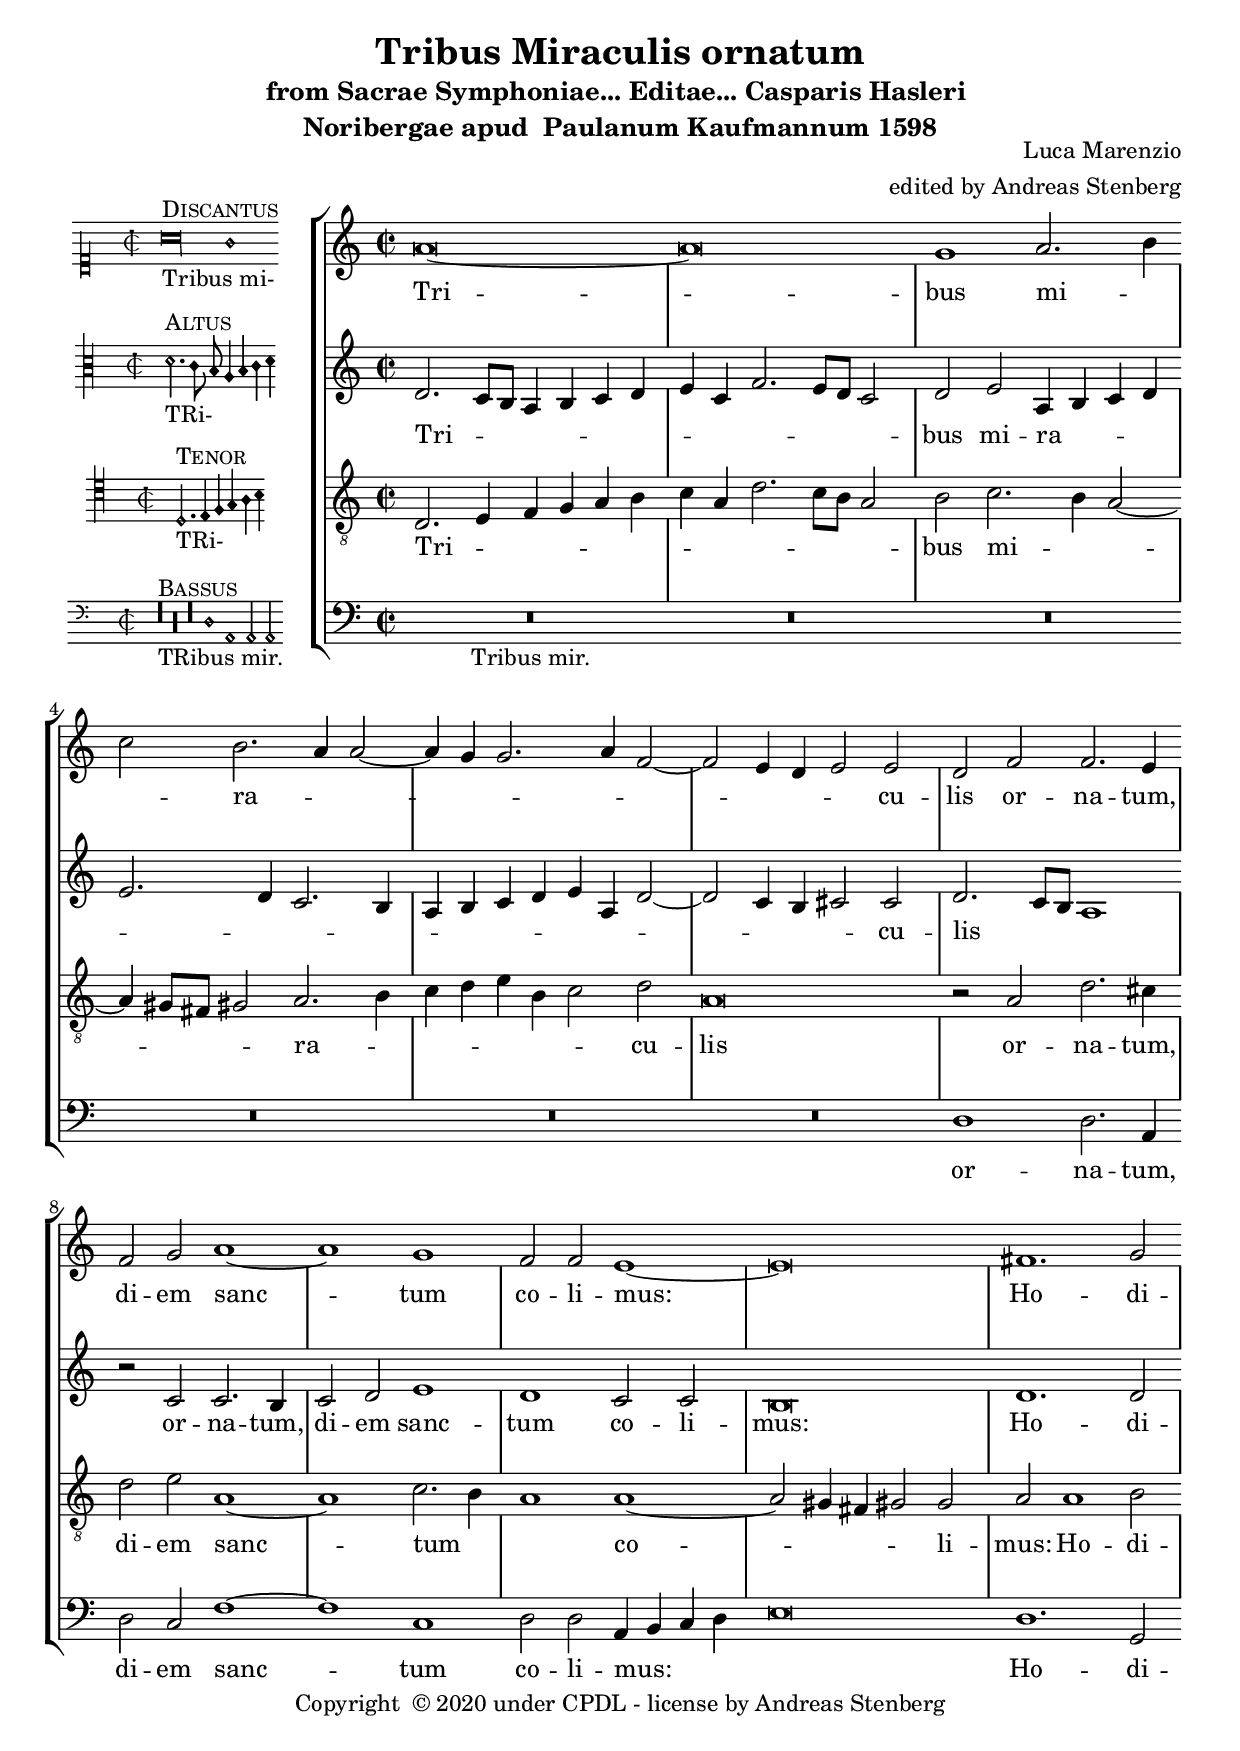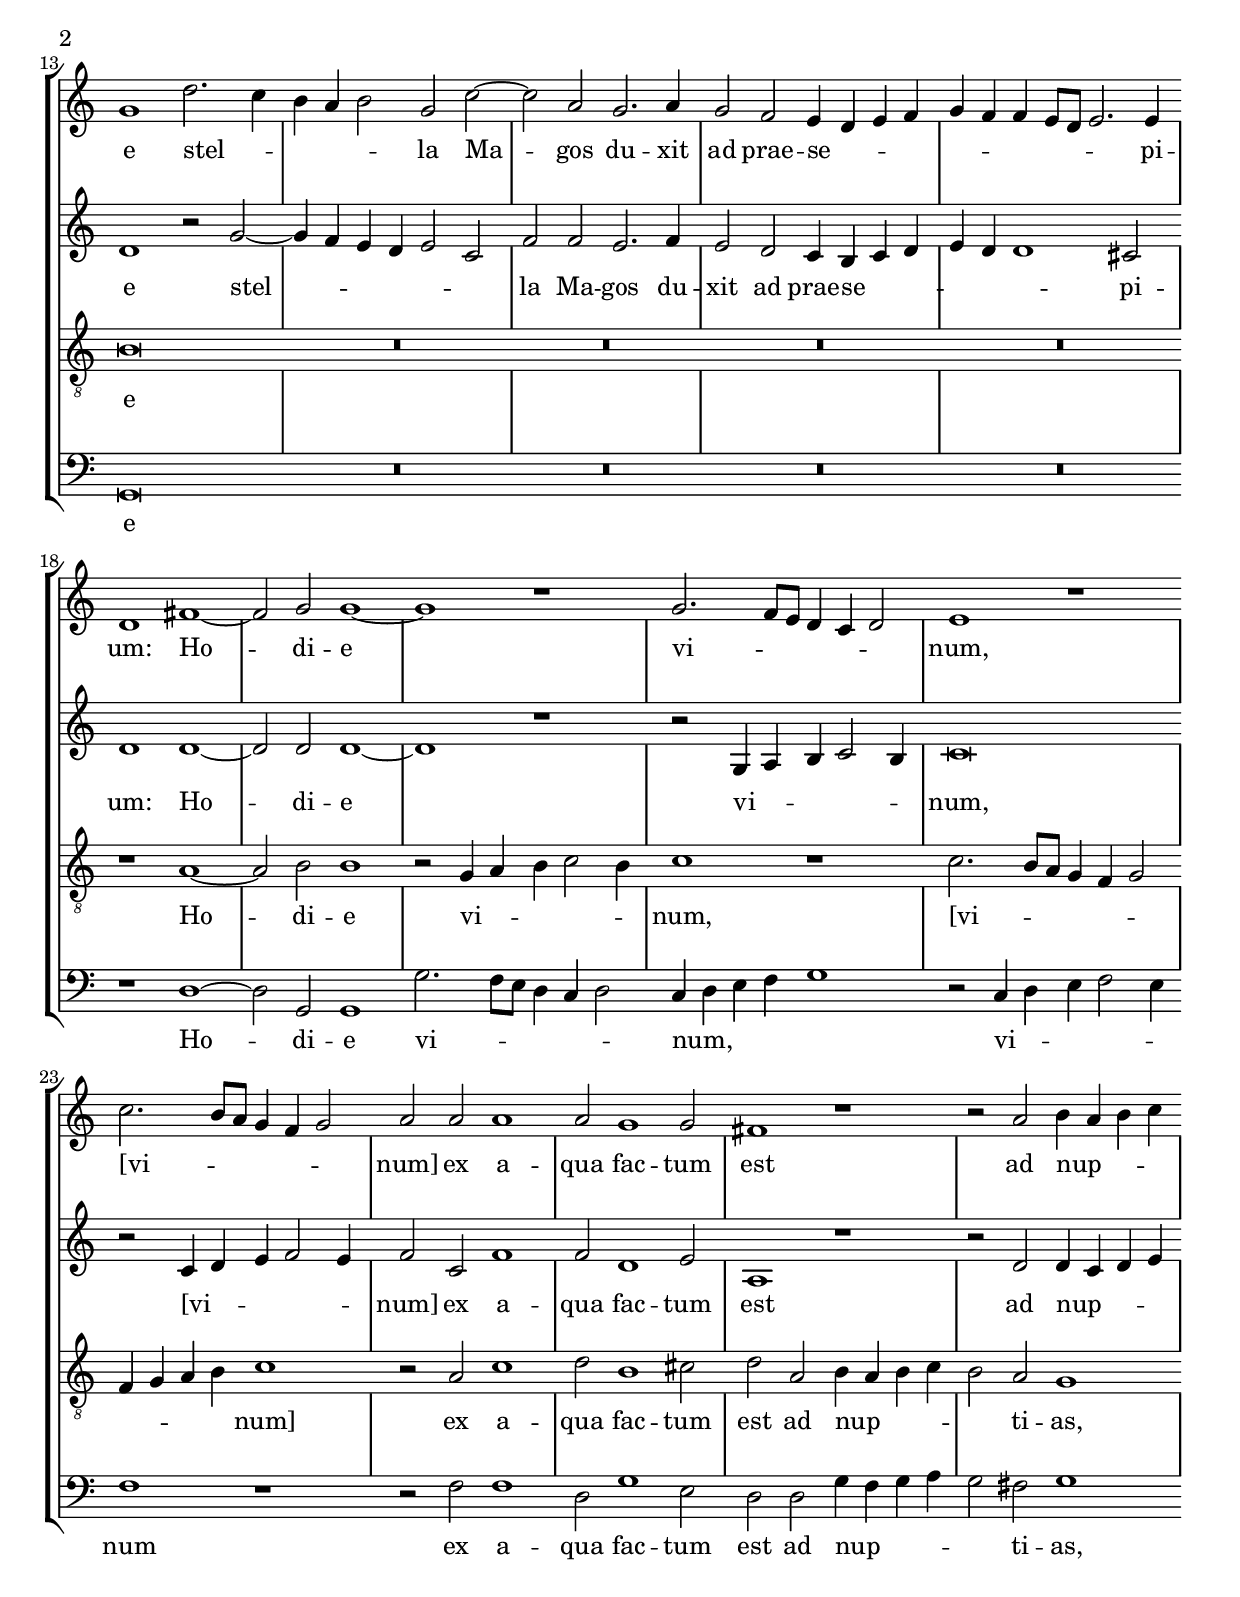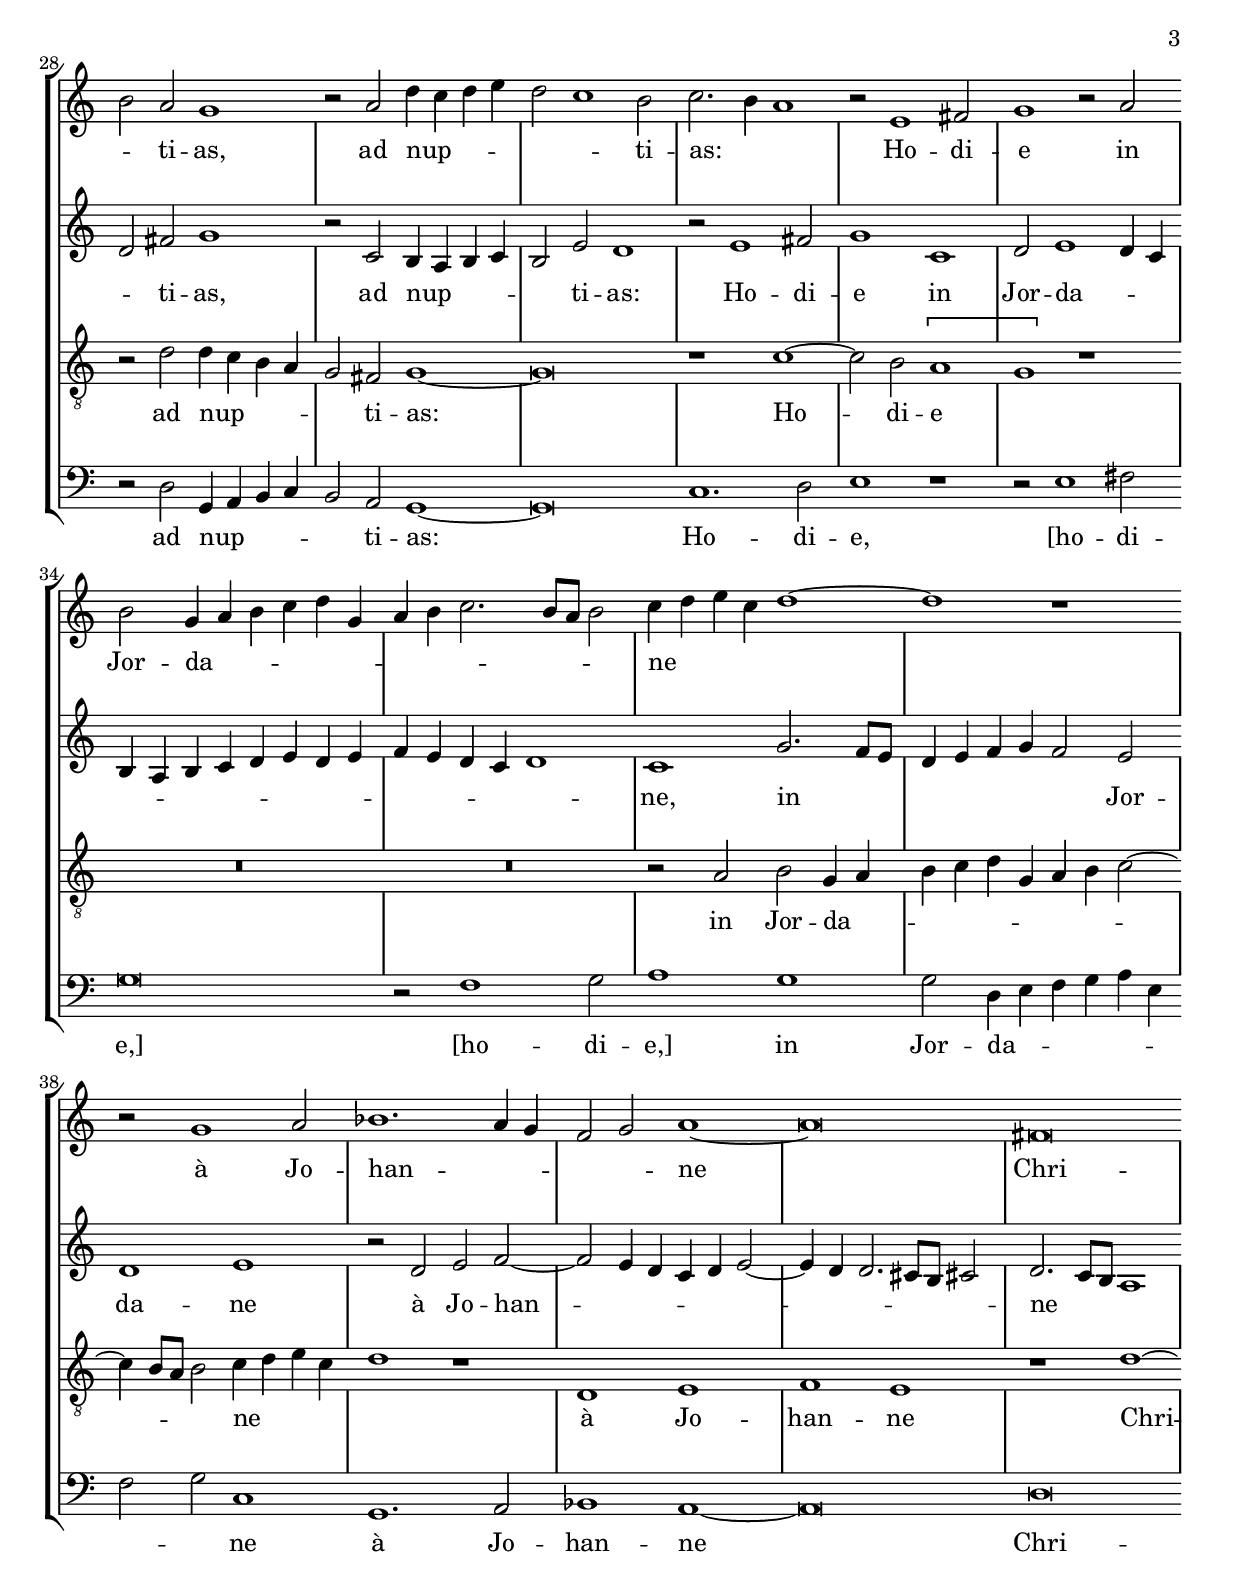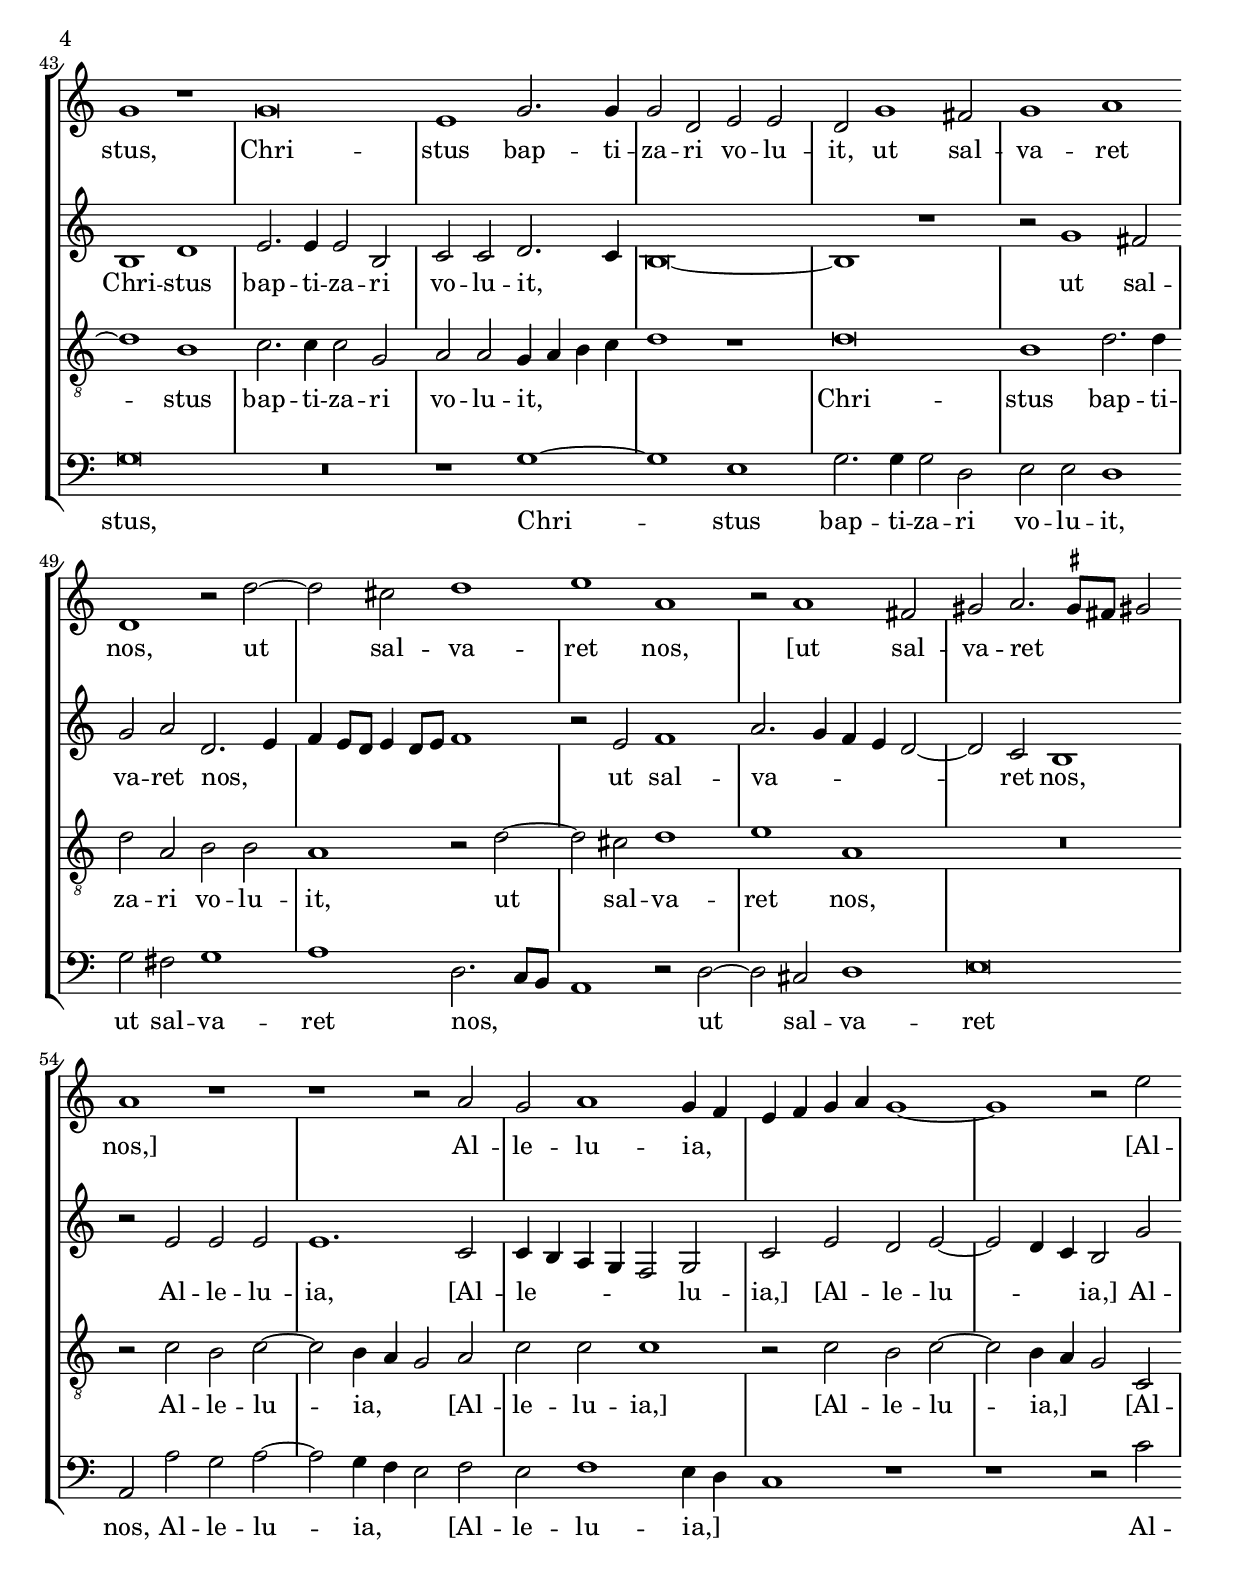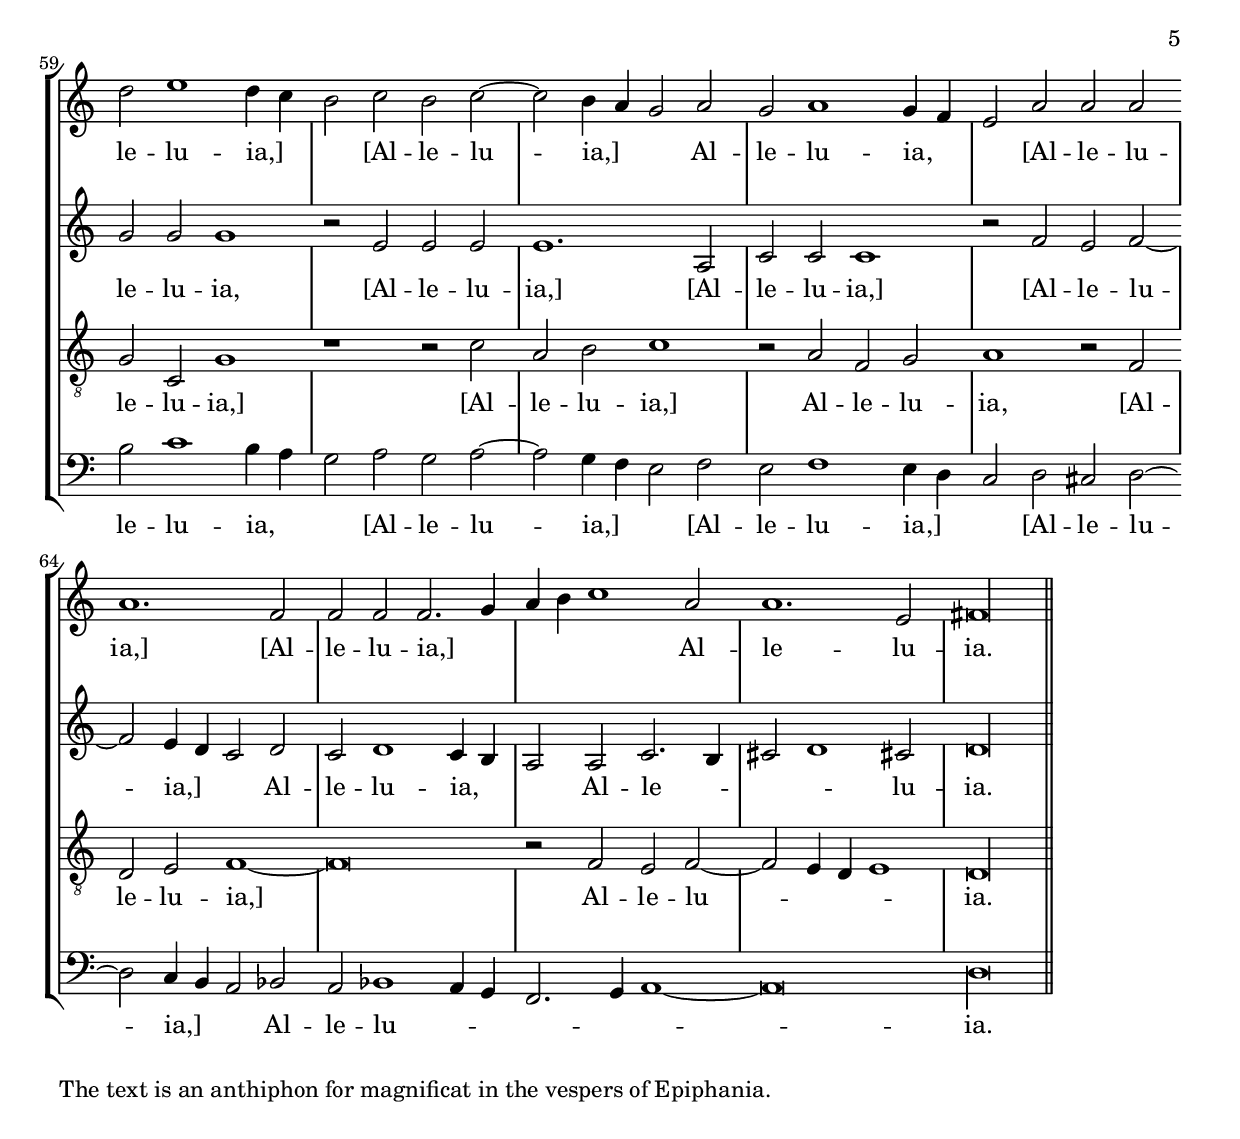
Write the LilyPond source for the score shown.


%%%%%%%%%%%%%%%%%%%%%%%%%%%%%%%%%%%%%%%%%%%%%%%%%%%%%%%%%%%%%%%%%%%
% This is a template based on the usual four part choir templater %
% where the voices have common lyrics at the the start but split  %
% to separate lyrics after a while.				  %
% This template is modyfied by AS from the one in the lilypond    %
% documentation.						  %
% This template is to be used for instance for fairly simple      %
% settings where the stanzas are set homophonicaly but twhere the %
% Chorus contains polyphony that require separate underlay for    %
% the different voices.						  %
%%%%%%%%%%%%%%%%%%%%%%%%%%%%%%%%%%%%%%%%%%%%%%%%%%%%%%%%%%%%%%%%%%%
\version "2.18.0"
\include "deutsch.ly"
ficta = \once \set suggestAccidentals =##t
\header {
  title =  \markup {
    \center-column {
    "Tribus Miraculis ornatum"
    \vspace #0.5
    }
  }
  subtitle = \markup { \center-column {"from Sacrae Symphoniae... Editae... Casparis Hasleri "
                                       "Noribergae apud  Paulanum Kaufmannum 1598" } }
%  subsubtitle = "à 4. (Transposed down a major third.)"
  composer = "Luca Marenzio"
  arranger = "edited by Andreas Stenberg"
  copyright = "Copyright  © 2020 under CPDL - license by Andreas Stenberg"

}
global = {
  \key c \major
}

sopMusic = \relative c'' {

  \set Score.tempoHideNote = ##t
  \tempo 2 = 86
  \time 2/2
  \set Timing.measureLength = #(ly:make-moment 4/2)
  \override Staff.BarLine.transparent = ##t
 a\breve~
 a\breve
 g1 a2.( h4
 c2) h2.( a4 a2~
 a4 g4 g2. a4 f2~
 f2 e4 d4 e2) e2						%% end of first line in orig.
 d2 f2 f2. e4
 f2 g2 a1~
 a1 g1
 f2 f2 e1~
 e\breve
 fis1. g2
 g1 d'2.( c4
 h4 a4 h2) g2 c2~
 c2 a2 g2. a4							%5 end of second line (last on first page).
 g2 f2 e4( d4 e4 f4
 g4 f4 f4 e8 d8 e2.) e4
 d1 fis1~
 fis2 g2 g1~
 g1 r1
 g2.( f8 e8 d4 c4 d2)
 e1 r1 								%% end of third line (first on second page).
 c'2.( h8 a8 g4 f4 g2)
 a2 a2 a1
 a2 g1 g2
 fis1 r1
 r2 a2 h4( a4 h4 c4
 h2) a2 g1
 r2 a2								%% end of fourth line
 d4( c4 d4 e4
 d2 c1) h2
 c2.( h4 a1)
 r2 e1 fis2
 g1 r2 a2
 h2 g4( a4
 h4 c4 d4 g,4							%% end of fifth line.
 a4 h4 c2. h8 a8 h2)
 c4( d4 e4 c4 d1~
 d1) r1
 r2 g,1 a2
 b1.( a4 g4
 f2 g2) a1~
 a\breve
 fis\breve
 g1 r1								%% end of sixth line.
 g\breve
 e1 g2. g4
 g2 d2 e2 e2
 d2 g1 fis2
 g1 a1
 d,1 r2 d'2~
 d2 cis2 d1
 e1 a,1
 r2 a1 fis2							%% end of sewenth line.
 gis2 a2.( \ficta gis!8 fis8 gis!2)
 a1 r1
 r1 r2 a2
 g2 a1 g4( f4
 e4 f4 g4 a4 g1~
 g1) r2 e'2
 d2 e1 d4( c4
 h2) c2 h2 c2~
 c2 h4( a4 g2) a2
 g2 a1 g4( f4
 e2) a2 a2 a2							%% end of eight line
 a1. f2
 f2 f2 f2.( g4							%% end of nineht line.
 a4 h4 c1) a2
 a1. e2
 \cadenzaOn
 fis\longa

 \revert Staff.BarLine.transparent
  \bar "||"
}
sopWords = \lyricmode {
Tri -- bus mi -- ra -- cu -- lis or -- na -- tum, di -- em sanc -- tum co -- li -- mus:
Ho -- di -- e stel -- la Ma -- gos du -- xit ad prae -- se -- pi -- um:
Ho -- di -- e vi -- num, [vi -- num] ex a -- qua fac -- tum est ad nup -- ti -- as,
ad nup -- ti -- as:
Ho -- di -- e in Jor -- da -- ne à Jo -- han -- ne Chri -- stus,
Chri -- stus bap -- ti -- za -- ri vo -- lu -- it,
ut sal -- va -- ret nos,
ut sal -- va -- ret nos,
[ut sal -- va -- ret nos,]
Al -- le -- lu -- ia,
[Al -- le -- lu -- ia,]
[Al -- le -- lu -- ia,]
Al -- le -- lu -- ia,
[Al -- le -- lu -- ia,]
[Al -- le -- lu -- ia,]
Al -- le -- lu -- ia.
}
altoMusic = \relative c' {
  \override Staff.BarLine.transparent = ##t
  d2.( c8 h8 a4 h4 c4 d4
  e4 c4 f2. e8 d8 c2)
  d2 e2 a,4( h4 c4 d4						%% end of first line in orig.
  e2. d4 c2. h4
  a4 h4 c4 d4 e4 a,4 d2~
  d2 c4 h4 cis2) cis2
  d2.( c8 h8 a1)
  r2 c2 c2. h4
  c2 d2								%% end of second line (last on first page).
  e1
  d1 c2 c2
  h\breve
  d1. d2
  d1 r2 g2~(
  g4 f4 e4 d4 e2 c2)
  f2 f2 e2. f4
  e2 d2 c4 h4( c4 d4						%% end of third line (first on second page).
  e4 d4 d1) cis2
  d1 d1~
  d2 d2 d1~
  d1 r1
  r2 g,4( a4 h4 c2 h4)
  c\breve
  r2 c4( d4 e4 f2 e4)
  f2 c2 f1							%% end of ofurth line.
  f2 d1 e2
  a,1 r1
  r2 d2 d4( c4 d4 e4
  d2) fis2 g1
  r2 c,2 h4( a4 h4 c4
  h2) e2 d1
  r2 e1 fis2
  g1 c,1							%% emd of fifth line.
  d2 e1( d4 c4
  h4 a4 h4 c4 d4 e4 d4 e4
  f4 e4 d4 c4 d1)
  c1 g'2.( f8 e8
  d4 e4 f4 g4 f2) e2
  d1 e1
  r2 d2 e2 f2~(
  f2 e4 d4						%% end of sixth line.
  c4 d4 e2~
  e4 d4 d2. cis8 h8 cis!2)
  d2.( c8 h8 a1)
  h1 d1
  e2. e4 e2 h2
  c2 c2 d2.( c4
  h\breve~
  h1) r1
  r2 g'1 fis2						%% end of sewenth line
  g2 a2 d,2.( e4
  f4 e8 d8 e4 d8 e8 f1)
  r2 e2 f1
  a2.( g4 f4 e4 d2~
  d2) c2 h1
  r2 e2 e2 e2
  e1. c2
  c4( h4 a4 g4						%% end of eight line
  f2) g2
  c2 e2 d2 e2~(
  e2 d4 c4) h2 g'2
  g2 g2 g1
  r2 e2 e2 e2
  e1. a,2
  c2 c2 c1
  r2 f2 e2 f2~
  f2 e4( d4  c2) d2					%% end of ninth line
  c2 d1 c4( h4
  a2) a2 c2.( h4
  cis2 d1) cis!2
  d\longa
  \revert Staff.BarLine.transparent
}
altoWords = \lyricmode {
Tri -- bus mi -- ra -- cu -- lis or -- na -- tum, di -- em sanc -- tum co -- li -- mus:
Ho -- di -- e stel -- la Ma -- gos du -- xit ad prae -- se -- pi -- um:
Ho -- di -- e vi -- num, [vi -- num] ex a -- qua fac -- tum est ad nup -- ti -- as,
ad nup -- ti -- as:
Ho -- di -- e in Jor -- da -- ne,
in Jor -- da -- ne à Jo -- han -- ne
Chri -- stus bap -- ti -- za -- ri vo -- lu -- it,
ut sal -- va -- ret nos,
ut sal -- va -- ret nos,
Al -- le -- lu -- ia,
[Al -- le -- lu -- ia,]
[Al -- le -- lu -- ia,]
Al -- le -- lu -- ia,
[Al -- le -- lu -- ia,]
[Al -- le -- lu -- ia,]
[Al -- le -- lu -- ia,]
Al -- le -- lu -- ia,
Al -- le -- lu -- ia.
}
tenorMusic = \relative c {
  \clef "G_8"
  \override Staff.BarLine.transparent = ##t
   d2.( e4 f4 g4 a4 h4
   c4 a4 d2. c8 h8 a2)
   h2 c2.( h4 a2~
   a4 gis8 fis8 gis!2)					%% end of first line in orig.
   a2.( h4
   c4 d4 e4 h4 c2) d2
   a\breve
   r2 a2 d2. cis4
   d2 e2 a,1~
   a1 c2.( h4
   a1) a1~(
   a2 gis4 fis4 gis!2) gis2				%% end of second line (last on first page).
   a2 a1 h2
   h\breve
   R\breve*4
   r1 a1~
   a2 h2 h1
   r2 g4( a4 h4 c2 h4)
   c1 r1
   c2.( h8 a8 g4 f4 g2
   f4 g4 a4 h4) c1					%% end of third line (first on second page).
   r2 a2 c1
   d2 h1 cis2
   d2 a2 h4( a4 h4 c4
   h2) a2 g1
   r2 d'2 d4( c4 h4 a4
   g2) fis2 g1~
   g\breve						%% end of fourth line.
   r1 c1~
   c2 h2 \[a1(
   g1)\] r1
   R\breve*2
   r2 a2 h2 g4( a4
   h4 c4 d4 g,4 a4 h4 c2~
   c4 h8 a8 h2) c4( d4 e4 c4
   d1) r1						%% end of fifth line.
   d,1 e1
   f1 e1
   r1 d'1~
   d1 h1
   c2. c4 c2 g2
   a2 a2 g4( a4 h4 c4
   d1) r1
   d\breve
   h1 d2. d4
   d2 a2						%% end of sixth line.
   h2 h2
   a1 r2 d2~
   d2 cis2 d1
   e1 a,1
   R\breve
   r2 c2 h2 c2~
   c2 h4( a4 g2) a2
   c2 c2 c1
   r2 c2 						%% end of sewenth line.
   h2 c2~
   c2 h4( a4 g2) c,2
   g'2 c,2 g'1
   r1 r2 c2
   a2 h2 c1
   r2 a2 f2 g2
   a1 r2 f2
   d2 e2 f1~
   f\breve						%% end of eight line.
   r2 f2 e2 f2~(
   f2 e4 d4 e1)
   d\longa
 \revert Staff.BarLine.transparent
}
tenorWords = \lyricmode {
Tri -- bus mi -- ra -- cu -- lis or -- na -- tum, di -- em sanc -- tum co -- li -- mus:
Ho -- di -- e %stel -- la Ma -- gos du -- xit ad prae -- se -- pi -- um:
Ho -- di -- e vi -- num, [vi -- num] ex a -- qua fac -- tum est ad nup -- ti -- as,
ad nup -- ti -- as:
Ho -- di -- e in Jor -- da -- ne à Jo -- han -- ne
Chri -- stus bap -- ti -- za -- ri vo -- lu -- it,
Chri -- stus bap -- ti -- za -- ri vo -- lu -- it,
ut sal -- va -- ret nos,
Al -- le -- lu -- ia,
[Al -- le -- lu -- ia,]
[Al -- le -- lu -- ia,]
[Al -- le -- lu -- ia,]
[Al -- le -- lu -- ia,]
Al -- le -- lu -- ia,
[Al -- le -- lu -- ia,]
Al -- le -- lu -- ia.
}
bassMusic = \relative c {
  \override Staff.BarLine.transparent = ##t
  R\breve*6_"Tribus mir."
  d1 d2. a4
  d2 c2 f1~
  f1 c1
  d2 d2 a4( h4 c4 d4
  e\breve)
  d1. g,2
  g\breve					%% end of first line in orig.
  R\breve*4
  r1 d'1~
  d2 g,2 g1
  g'2.( f8 e8 d4 c4 d2)
  c4( d4 e4 f4 g1)
  r2 c,4( d4 e4 f2 e4)
  f1 r1
  r2 f2 f1
  d2 g1 e2
  d2 d2						%% end of second line.
  g4( f4 g4 a4
  g2) fis2  g1
  r2 d2 g,4( a4 h4 c4
  h2) a2
  g1~
  g\breve
  c1. d2
  e1 r1
  r2 e1 fis2
  g\breve
  r2 f1 g2
  a1 g1						%% end of third line
  g2 d4( e4 f4 g4 a4 e4
  f2 g2) c,1
  g1. a2
  b1 a1~
  a\breve
  d\breve
  g\breve
  R\breve
  r1 g1~
  g1 e1
  g2. g4 g2 d2
  e2 e2 d1					%% end of fourth line
  g2 fis2 g1
  a1 d,2.( c8 h8
  a1) r2 d2~
  d2 cis2 d1
  e\breve
  a,2 a'2 g2 a2~
  a2 g4( f4 e2) f2
  e2 f1 e4( d4
  c1)						%% end of fifth line.
  r1
  r1 r2 c'2
  h2 c1 h4( a4
  g2) a2 g2 a2~
  a2 g4( f4 e2) f2
  e2 f1 e4( d4
  c2) d2 cis2 d2~
  d2 c4( h4					%% end of sixth line.
  a2) b2
  a2 b1( a4 g4
  f2. g4 a1~
  a\breve)
  d\longa

  \revert Staff.BarLine.transparent
}
bassWords = \lyricmode {
%Tri -- bus mi -- ra -- cu -- lis
or -- na -- tum, di -- em sanc -- tum co -- li -- mus:
Ho -- di -- e %stel -- la Ma -- gos du -- xit ad prae -- se -- pi -- um:
Ho -- di -- e vi -- num, vi -- num ex a -- qua fac -- tum est ad nup -- ti -- as,
ad nup -- ti -- as:
Ho -- di -- e,
[ho -- di -- e,]
[ho -- di -- e,]
in Jor -- da -- ne à Jo -- han -- ne Chri -- stus,
Chri -- stus bap -- ti -- za -- ri vo -- lu -- it,
ut sal -- va -- ret nos,
ut sal -- va -- ret nos,
Al -- le -- lu -- ia,
[Al -- le -- lu -- ia,]
Al -- le -- lu -- ia,
[Al -- le -- lu -- ia,]
[Al -- le -- lu -- ia,]
[Al -- le -- lu -- ia,]
Al -- le -- lu -- ia.
}
incipitDiscantus = \markup {
  \score {
    {
      %      \set Staff.instrumentName = #"Tenor "
      \override NoteHead.style = #'neomensural
      \override Rest.style = #'neomensural
      \override Staff.TimeSignature.style = #'mensural
      \cadenzaOn
      \clef "petrucci-c1"
      \key c \major
      \time 2/2

      a'\longa^\markup { \smallCaps"Discantus"} _"Tribus mi-"
      g'1
    }
    \layout {
      \context {
        \Voice
        \remove "Ligature_bracket_engraver"
        \consists "Mensural_ligature_engraver"
      }
      line-width = 4.5\cm
    }
  }
}


incipitAltus = \markup {
  \score {
    {
      %      \set Staff.instrumentName = #"Tenor "
      \override NoteHead.style = #'neomensural
      \override Rest.style = #'neomensural
      \override Staff.TimeSignature.style = #'mensural
      \cadenzaOn
      \clef "petrucci-c3"
      \key c \major
      \time 2/2
      d'2.^\markup \smallCaps"Altus"_"TRi-"
      c'8 h8 a4 h4 c'4 d'4
    }
    \layout {
      \context {
        \Voice
        \remove "Ligature_bracket_engraver"
        \consists "Mensural_ligature_engraver"
      }
      line-width = 4.5\cm
    }
  }
}


incipitTenor = \markup {
  \score {
    {
      %      \set Staff.instrumentName = #"Tenor "
      \override NoteHead.style = #'neomensural
      \override Rest.style = #'neomensural
      \override Staff.TimeSignature.style = #'mensural
      \cadenzaOn
      \clef "petrucci-c4"
      \key c \major
      \time 2/2
      d2.^\markup \smallCaps"Tenor" _"TRi-"
      e4 f4 g4 a4 h4
    }
    \layout {
      \context {
        \Voice
        \remove "Ligature_bracket_engraver"
        \consists "Mensural_ligature_engraver"
      }
      line-width = 5.0\cm
    }
  }
}
#(append! supported-clefs '(("mensural-f3" . ("clefs.mensural.f" 0 0))))

incipitBassus = \markup {
  \score {
    {
      %      \set Staff.instrumentName = #"Tenor "
      \override NoteHead.style = #'neomensural
      \override Rest.style = #'neomensural
      \override Staff.TimeSignature.style = #'mensural
      \cadenzaOn
      \clef "mensural-f"
      \key c \major
      \time 2/2
      f\longa \rest^\markup \smallCaps"Bassus"_"TRibus mir."
      d\longa \rest
      f\longa \rest
      d1
      a,1 a,2 a,2
    }
    \layout {
      \context {
        \Voice
        \remove "Ligature_bracket_engraver"
        \consists "Mensural_ligature_engraver"
      }
      line-width = 4.5\cm
    }
  }
}


\score {
  <<
    \new StaffGroup \with {
      \override VerticalAxisGroup.staff-staff-spacing = #'((basic-distance . 12))
    } <<
      \new Staff = treble <<
        \set Staff.instrumentName = \incipitDiscantus
        \new Voice = "sopranos" {
          \set  Staff.midiInstrument ="choir aahs"
          %	\voiceOne
          << \global \sopMusic >>
        }
      >>
      \new Lyrics = sopranos { s1 }

      \new Staff = "medius" <<
        \set Staff.instrumentName = \incipitAltus

        \new Voice = "altos" {
          %	\voiceTwo
          \set  Staff.midiInstrument ="choir aahs"
          << \global \altoMusic >>
        }
      >>

      \new Lyrics = "altos" { s1 }
      \new Staff = tenors <<
        \set Staff.instrumentName = \incipitTenor

        \clef "treble"
        \new Voice = "tenors" {
          \set  Staff.midiInstrument ="choir aahs"
          %	\voiceOne
          << \global \tenorMusic >>
        }
      >>
      \new Lyrics = "tenors" { s1 }

      \new Staff ="basses" {
        \set Staff.instrumentName = \incipitBassus

        \new Voice = "basses" {
          \set  Staff.midiInstrument ="choir aahs"
          \clef "bass"
          %	\voiceTwo
          << \global \bassMusic >>
        }
      }
    >>
    \new Lyrics = basses { s1 }

    \context Lyrics = sopranos \lyricsto sopranos \sopWords
    \context Lyrics = altos \lyricsto altos \altoWords
    \context Lyrics = tenors \lyricsto tenors \tenorWords
    \context Lyrics = basses \lyricsto basses \bassWords
  >>
  \layout {
    \context {
      \Score
      % no bars in staves
      %      \override BarLine.transparent = ##t

    }
    % the next three instructions keep the lyrics between the bar lines
    \context {
      \Lyrics
      \consists "Bar_engraver"
      \override BarLine.transparent = ##t
    }
    \context {
      \StaffGroup
      \consists "Separating_line_group_engraver"
    }
    \context {
      \Voice
      % no slurs
      \override Slur.transparent = ##t
      % Comment in the below "\remove" command to allow line
      % breaking also at those barlines where a note overlaps
      % into the next bar.  The command is commented out in this
      % short example score, but especially for large scores, you
      % will typically yield better line breaking and thus improve
      % overall spacing if you comment in the following command.
      %\remove "Forbid_line_break_engraver"
    }
    indent = 4.5\cm
  }

}

\markup {
  The text is an anthiphon for magnificat in the vespers of Epiphania.
}
\score {
  <<
    \new StaffGroup <<
      \new Staff = treble <<
        \set Staff.instrumentName = \incipitDiscantus
        \new Voice = "sopranos" {
          \set  Staff.midiInstrument ="choir aahs"
          %	\voiceOne
          << \global \sopMusic >>
        }
      >>
      \new Lyrics = sopranos { s1 }

      \new Staff = "medius" <<
        \set Staff.instrumentName = \incipitAltus

        \new Voice = "altos" {
          %	\voiceTwo
          \set  Staff.midiInstrument ="choir aahs"
          << \global \altoMusic >>
        }
      >>

      \new Lyrics = "altos" { s1 }
      \new Staff = tenors <<
        \set Staff.instrumentName = \incipitTenor

        \clef "treble"
        \new Voice = "tenors" {
          \set  Staff.midiInstrument ="choir aahs"
          %	\voiceOne
          << \global \tenorMusic >>
        }
      >>
      \new Lyrics = "tenors" { s1 }

      \new Staff ="basses" {
        \set Staff.instrumentName = \incipitBassus

        \new Voice = "basses" {
          \set  Staff.midiInstrument ="choir aahs"
          \clef "G_8"
          %	\voiceTwo
          << \global \bassMusic >>
        }
      }
    >>
    \new Lyrics = basses { s1 }

    \context Lyrics = sopranos \lyricsto sopranos \sopWords
    \context Lyrics = altos \lyricsto altos \altoWords
    \context Lyrics = tenors \lyricsto tenors \tenorWords
    \context Lyrics = basses \lyricsto basses \bassWords
  >>
  \midi {}
}
\paper {
  ragged-bottom = ##t
  ragged-last-bottom = ##t
  ragged-last = ##t
}

%{
convert-ly.py (GNU LilyPond) 2.18.2  convert-ly.py: Processing `'...
Applying conversion: 2.15.7, 2.15.9, 2.15.10, 2.15.16, 2.15.17,
2.15.18, 2.15.19, 2.15.20, 2.15.25, 2.15.32, 2.15.39, 2.15.40,
2.15.42, 2.15.43, 2.16.0, 2.17.0, 2.17.4, 2.17.5, 2.17.6, 2.17.11,
2.17.14, 2.17.15, 2.17.18, 2.17.19, 2.17.20, 2.17.25, 2.17.27,
2.17.29, 2.17.97, 2.18.0
%}
